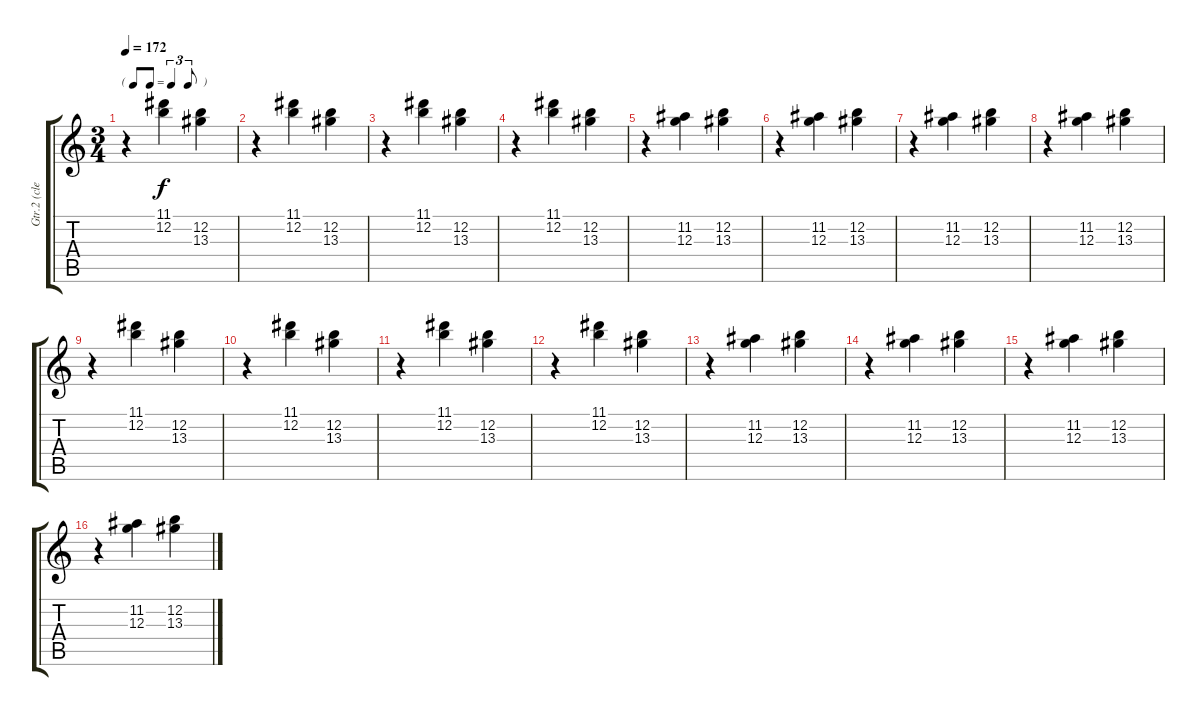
\track ("Gtr.2 (clean)" "Gtr.2 (cle") {instrument electricguitarclean}
\staff {score tabs}
\tuning (E4 B3 G3 D3 A2 E2) {hide}
\ts (3 4)
\tf triplet8th
\tempo 172
\clef g2
\ks c
r.4{dy f} (11.1 12.2).4 (12.2 13.3).4 |
r.4 (11.1 12.2).4 (12.2 13.3).4 |
r.4 (11.1 12.2).4 (12.2 13.3).4 |
r.4 (11.1 12.2).4 (12.2 13.3).4 |
r.4 (11.2 12.3).4 (12.2 13.3).4 |
r.4 (11.2 12.3).4 (12.2 13.3).4 |
r.4 (11.2 12.3).4 (12.2 13.3).4 |
r.4 (11.2 12.3).4 (12.2 13.3).4 |
r.4 (11.1 12.2).4 (12.2 13.3).4 |
r.4 (11.1 12.2).4 (12.2 13.3).4 |
r.4 (11.1 12.2).4 (12.2 13.3).4 |
r.4 (11.1 12.2).4 (12.2 13.3).4 |
r.4 (11.2 12.3).4 (12.2 13.3).4 |
r.4 (11.2 12.3).4 (12.2 13.3).4 |
r.4 (11.2 12.3).4 (12.2 13.3).4 |
r.4 (11.2 12.3).4 (12.2 13.3).4
